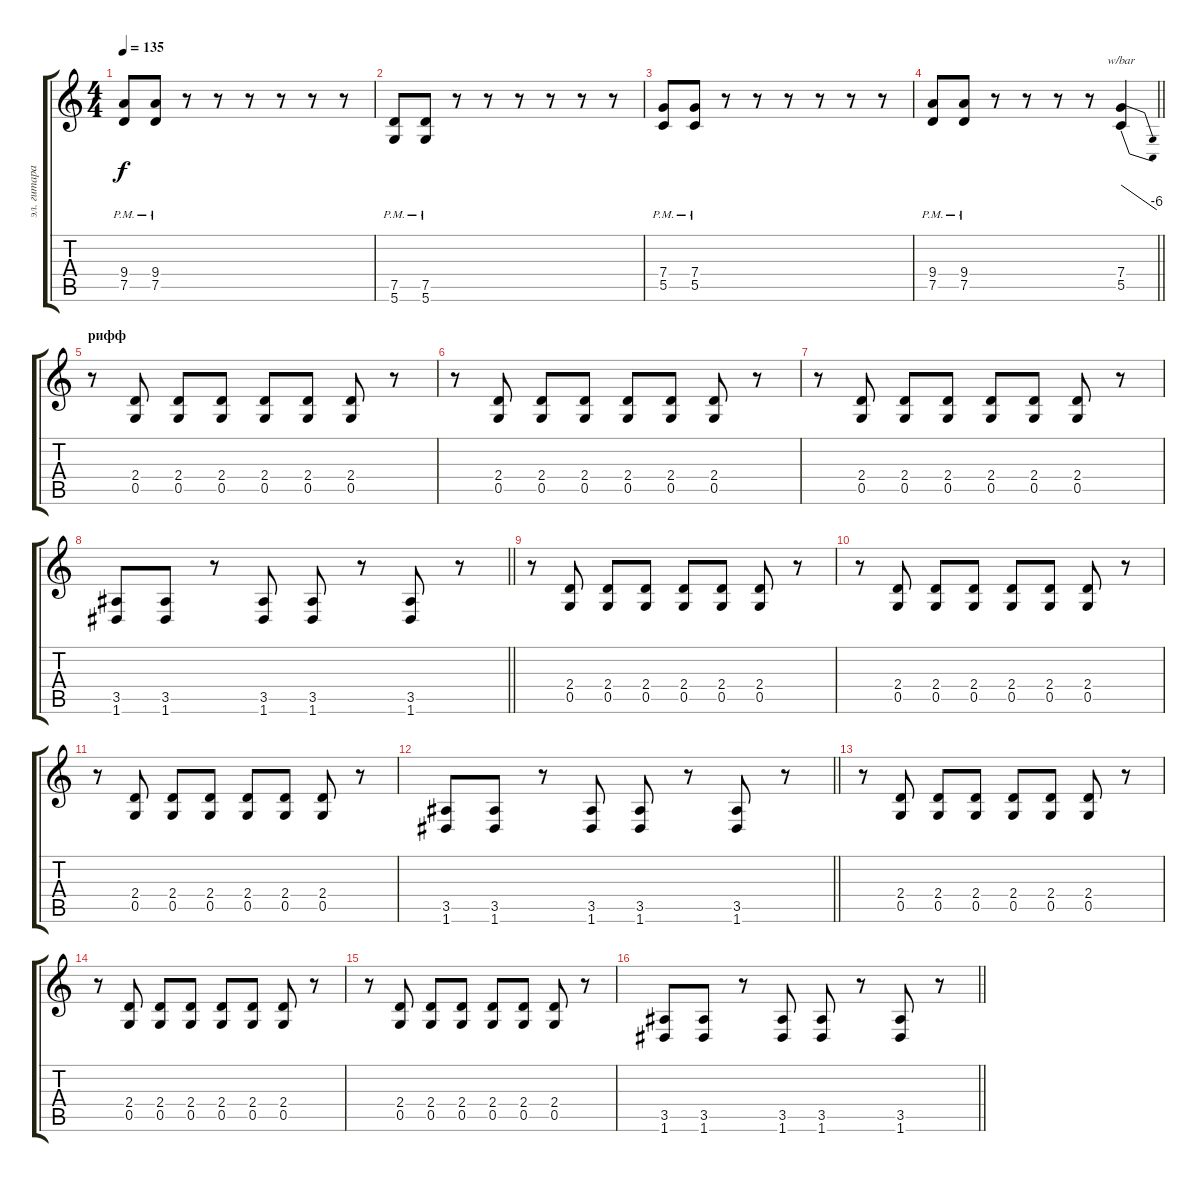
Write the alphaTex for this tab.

\track ("эл. гитара" "эл. гитара") {instrument distortionguitar}
\staff {score tabs}
\tuning (D4 A3 F3 C3 G2 D2) {hide}
\ts (4 4)
\tempo 135
\clef g2
\ks c
(9.4{pm} 7.5{pm}).8{dy f} (9.4{pm} 7.5{pm}).8 r.8 r.8 r.8 r.8 r.8 r.8 |
(7.5{pm} 5.6{pm}).8 (7.5{pm} 5.6{pm}).8 r.8 r.8 r.8 r.8 r.8 r.8 |
(7.4{pm} 5.5{pm}).8 (7.4{pm} 5.5{pm}).8 r.8 r.8 r.8 r.8 r.8 r.8 |
\barLineRight lightlight
(9.4{pm} 7.5{pm}).8 (9.4{pm} 7.5{pm}).8 r.8 r.8 r.8 r.8 (7.4 5.5).4{tbe (dive default 0 0 60 -24)} |
\section ("" "рифф")
r.8 (2.4 0.5).8 (2.4 0.5).8 (2.4 0.5).8 (2.4 0.5).8 (2.4 0.5).8 (2.4 0.5).8 r.8 |
r.8 (2.4 0.5).8 (2.4 0.5).8 (2.4 0.5).8 (2.4 0.5).8 (2.4 0.5).8 (2.4 0.5).8 r.8 |
r.8 (2.4 0.5).8 (2.4 0.5).8 (2.4 0.5).8 (2.4 0.5).8 (2.4 0.5).8 (2.4 0.5).8 r.8 |
\barLineRight lightlight
(3.5 1.6).8 (3.5 1.6).8 r.8 (3.5 1.6).8 (3.5 1.6).8 r.8 (3.5 1.6).8 r.8 |
r.8 (2.4 0.5).8 (2.4 0.5).8 (2.4 0.5).8 (2.4 0.5).8 (2.4 0.5).8 (2.4 0.5).8 r.8 |
r.8 (2.4 0.5).8 (2.4 0.5).8 (2.4 0.5).8 (2.4 0.5).8 (2.4 0.5).8 (2.4 0.5).8 r.8 |
r.8 (2.4 0.5).8 (2.4 0.5).8 (2.4 0.5).8 (2.4 0.5).8 (2.4 0.5).8 (2.4 0.5).8 r.8 |
\barLineRight lightlight
(3.5 1.6).8 (3.5 1.6).8 r.8 (3.5 1.6).8 (3.5 1.6).8 r.8 (3.5 1.6).8 r.8 |
r.8 (2.4 0.5).8 (2.4 0.5).8 (2.4 0.5).8 (2.4 0.5).8 (2.4 0.5).8 (2.4 0.5).8 r.8 |
r.8 (2.4 0.5).8 (2.4 0.5).8 (2.4 0.5).8 (2.4 0.5).8 (2.4 0.5).8 (2.4 0.5).8 r.8 |
r.8 (2.4 0.5).8 (2.4 0.5).8 (2.4 0.5).8 (2.4 0.5).8 (2.4 0.5).8 (2.4 0.5).8 r.8 |
\barLineRight lightlight
(3.5 1.6).8 (3.5 1.6).8 r.8 (3.5 1.6).8 (3.5 1.6).8 r.8 (3.5 1.6).8 r.8
